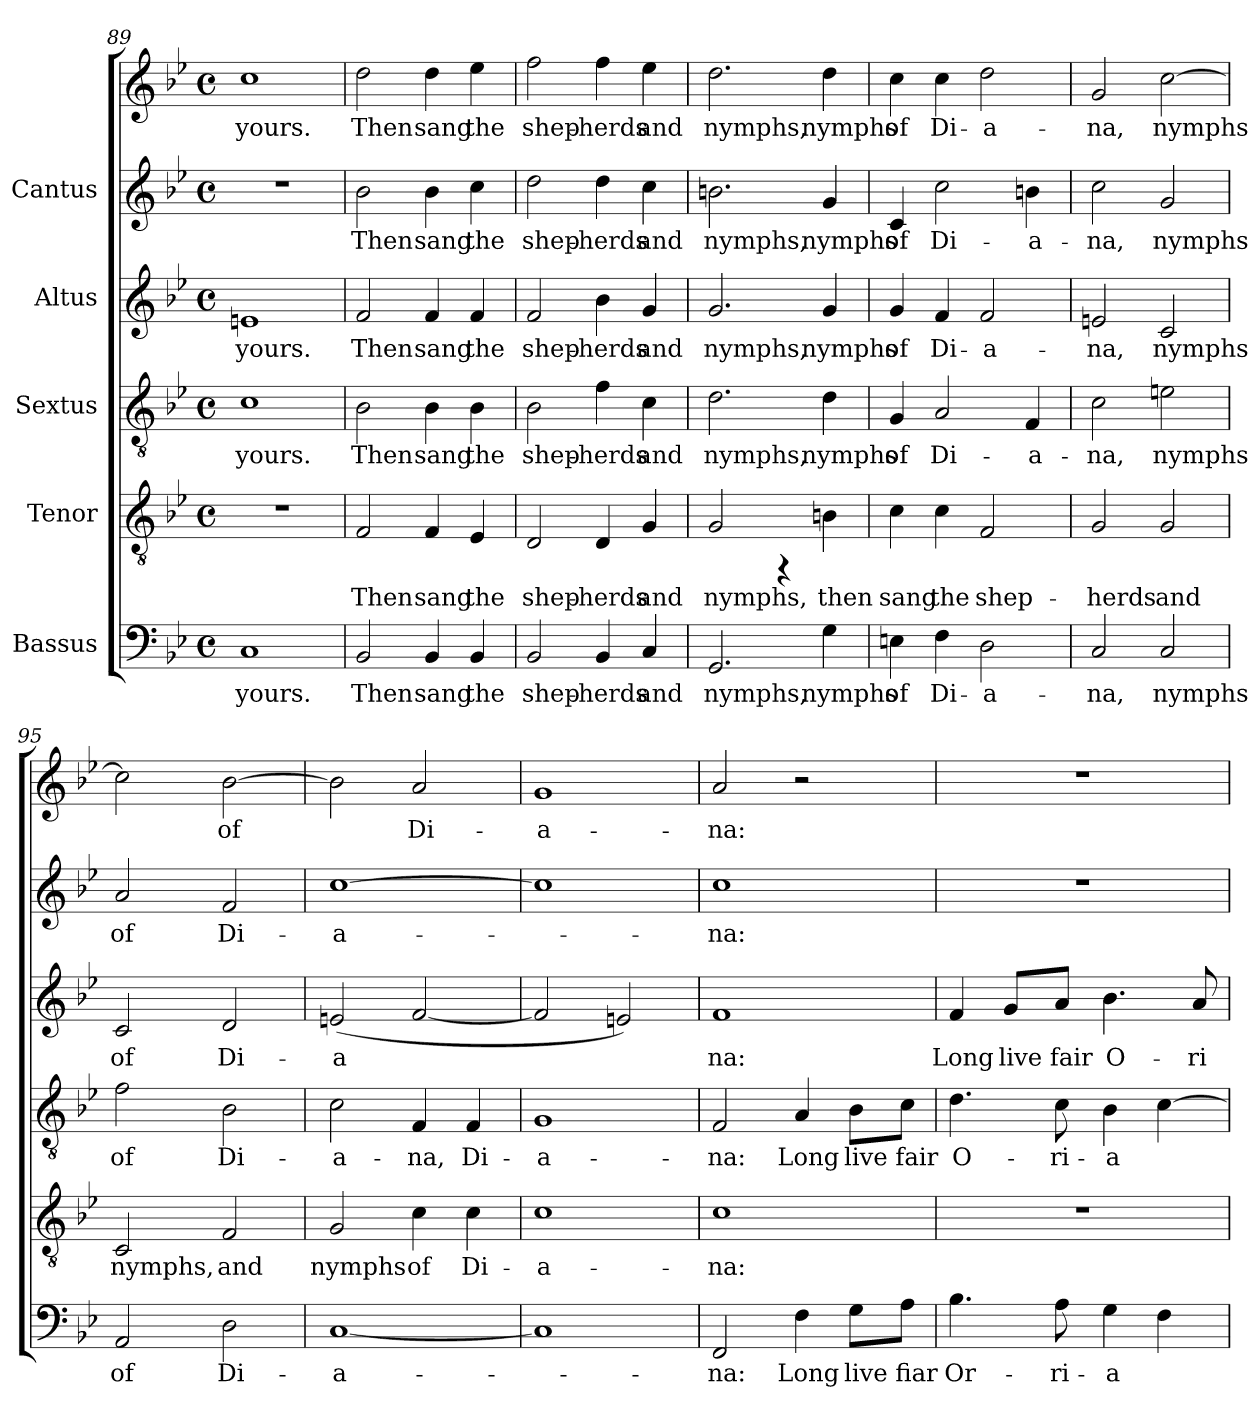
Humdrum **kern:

**kern	**text	**kern	**text	**kern	**text	**kern	**text	**kern	**text	**kern	**text
*part5	*part5	*part4	*part4	*part3	*part3	*part2	*part2	*part1	*part1	*part1	*part1
*staff6	*staff6	*staff5	*staff5	*staff4	*staff4	*staff3	*staff3	*staff2	*staff2	*staff1	*staff1
*I"Bassus	*	*I"Tenor	*	*I"Sextus	*	*I"Altus	*	*I"Cantus	*	*	*
*clefF4	*	*clefGv2	*	*clefGv2	*	*clefG2	*	*clefG2	*	*clefG2	*
*k[b-e-]	*	*k[b-e-]	*	*k[b-e-]	*	*k[b-e-]	*	*k[b-e-]	*	*k[b-e-]	*
*B-:	*	*B-:	*	*B-:	*	*B-:	*	*B-:	*	*B-:	*
*M4/4	*	*M4/4	*	*M4/4	*	*M4/4	*	*M4/4	*	*M4/4	*
*met(c)	*	*met(c)	*	*met(c)	*	*met(c)	*	*met(c)	*	*met(c)	*
*MM144	*	*MM144	*	*MM144	*	*MM144	*	*MM144	*	*MM144	*
=89	=89	=89	=89	=89	=89	=89	=89	=89	=89	=89	=89
!	!LO:LY:b:cj	!	!	!	!LO:LY:b:cj	!	!LO:LY:b:cj	!	!	!	!LO:LY:b:cj
1C	yours.	1r	.	1c	yours.	1en	yours.	1r	.	1cc	yours.
=90	=90	=90	=90	=90	=90	=90	=90	=90	=90	=90	=90
!	!LO:LY:b:cj	!	!LO:LY:b:cj	!	!LO:LY:b:cj	!	!LO:LY:b:cj	!	!LO:LY:b:cj	!	!LO:LY:b:cj
2BB-/	Then	2F/	Then	2B-\	Then	2f/	Then	2b-\	Then	2dd\	Then
!	!LO:LY:b:cj	!	!LO:LY:b:cj	!	!LO:LY:b:cj	!	!LO:LY:b:cj	!	!LO:LY:b:cj	!	!LO:LY:b:cj
4BB-/	sang	4F/	sang	4B-\	sang	4f/	sang	4b-\	sang	4dd\	sang
!	!LO:LY:b:cj	!	!LO:LY:b:cj	!	!LO:LY:b:cj	!	!LO:LY:b:cj	!	!LO:LY:b:cj	!	!LO:LY:b:cj
4BB-/	the	4E-/	the	4B-\	the	4f/	the	4cc\	the	4ee-\	the
=91	=91	=91	=91	=91	=91	=91	=91	=91	=91	=91	=91
!	!LO:LY:b:cj	!	!LO:LY:b:cj	!	!LO:LY:b:cj	!	!LO:LY:b:cj	!	!LO:LY:b:cj	!	!LO:LY:b:cj
2BB-/	shep-	2D/	shep-	2B-\	shep-	2f/	shep-	2dd\	shep-	2ff\	shep-
!	!LO:LY:b:cj	!	!LO:LY:b:cj	!	!LO:LY:b:cj	!	!LO:LY:b:cj	!	!LO:LY:b:cj	!	!LO:LY:b:cj
4BB-/	-herds	4D/	-herds	4f\	-herds	4b-\	-herds	4dd\	-herds	4ff\	-herds
!	!LO:LY:b:cj	!	!LO:LY:b:cj	!	!LO:LY:b:cj	!	!LO:LY:b:cj	!	!LO:LY:b:cj	!	!LO:LY:b:cj
4C/	and	4G/	and	4c\	and	4g/	and	4cc\	and	4ee-\	and
!!LO:LB:g=z
=92	=92	=92	=92	=92	=92	=92	=92	=92	=92	=92	=92
!	!LO:LY:b:cj	!	!LO:LY:b:cj	!	!LO:LY:b:cj	!	!LO:LY:b:cj	!	!LO:LY:b:cj	!	!LO:LY:b:cj
2.GG/	nymphs,	2G/	nymphs,	2.d\	nymphs,	2.g/	nymphs,	2.bn\	nymphs,	2.dd\	nymphs,
.	.	4rFF	.	.	.	.	.	.	.	.	.
!	!LO:LY:b:cj	!	!LO:LY:b:cj	!	!LO:LY:b:cj	!	!LO:LY:b:cj	!	!LO:LY:b:cj	!	!LO:LY:b:cj
4G\	nymphs	4Bn\	then	4d\	nymphs	4g/	nymphs	4g/	nymphs	4dd\	nymphs
=93	=93	=93	=93	=93	=93	=93	=93	=93	=93	=93	=93
!	!LO:LY:b:cj	!	!LO:LY:b:cj	!	!LO:LY:b:cj	!	!LO:LY:b:cj	!	!LO:LY:b:cj	!	!LO:LY:b:cj
4En\	of	4c\	sang	4G/	of	4g/	of	4c/	-of	4cc\	of
!	!LO:LY:b:cj	!	!LO:LY:b:cj	!	!LO:LY:b:cj	!	!LO:LY:b:cj	!	!LO:LY:b:cj	!	!LO:LY:b:cj
4F\	Di-	4c\	the	2A/	Di-	4f/	Di-	2cc\	Di-	4cc\	Di-
!	!LO:LY:b:cj	!	!LO:LY:b:cj	!	!	!	!LO:LY:b:cj	!	!	!	!LO:LY:b:cj
2D\	-a-	2F/	shep-	.	.	2f/	-a-	.	.	2dd\	-a-
!	!	!	!	!	!LO:LY:b:cj	!	!	!	!LO:LY:b:cj	!	!
.	.	.	.	4F/	-a-	.	.	4bn\	-a-	.	.
=94	=94	=94	=94	=94	=94	=94	=94	=94	=94	=94	=94
!	!LO:LY:b:cj	!	!LO:LY:b:cj	!	!LO:LY:b:cj	!	!LO:LY:b:cj	!	!LO:LY:b:cj	!	!LO:LY:b:cj
2C/	-na,	2G/	-herds	2c\	-na,	2en/	-na,	2cc\	na,	2g/	-na,
!	!LO:LY:b:cj	!	!LO:LY:b:cj	!	!LO:LY:b:cj	!	!LO:LY:b:cj	!	!LO:LY:b:cj	!	!LO:LY:b:cj
2C/	nymphs	2G/	and	2en\	nymphs	2c/	nymphs	2g/	nymphs	[>2cc\	nymphs
=95	=95	=95	=95	=95	=95	=95	=95	=95	=95	=95	=95
!	!LO:LY:b:cj	!	!LO:LY:b:cj	!	!LO:LY:b:cj	!	!LO:LY:b:cj	!	!LO:LY:b:cj	!	!LO:LY:b:cj
2AA/	of	2C/	nymphs,	2f\	of	2c/	of	2a/	of	2cc\]	.
!	!LO:LY:b:cj	!	!LO:LY:b:cj	!	!LO:LY:b:cj	!	!LO:LY:b:cj	!	!LO:LY:b:cj	!	!LO:LY:b:cj
2D\	Di-	2F/	and	2B-\	Di-	2d/	Di-	2f/	Di-	[>2b-\	of
=96	=96	=96	=96	=96	=96	=96	=96	=96	=96	=96	=96
!	!LO:LY:b:cj	!	!LO:LY:b:cj	!	!LO:LY:b:cj	!	!LO:LY:b:cj	!	!LO:LY:b:cj	!	!LO:LY:b:cj
[<1C	-a-	2G/	nymphs	2c\	-a-	(<2en/	-a-	[>1cc	-a-	2b-\]	-
!	!	!	!LO:LY:b:cj	!	!LO:LY:b:cj	!	!LO:LY:b:cj	!	!	!	!LO:LY:b:cj
.	.	4c\	of	4F/	-na,	[<2f/	--	.	.	2a/	Di-
!	!	!	!LO:LY:b:cj	!	!LO:LY:b:cj	!	!	!	!	!	!
.	.	4c\	Di-	4F/	Di-	.	.	.	.	.	.
=97	=97	=97	=97	=97	=97	=97	=97	=97	=97	=97	=97
!	!	!	!LO:LY:b:cj	!	!LO:LY:b:cj	!	!	!	!	!	!LO:LY:b:cj
1C]	.	1c	-a-	1G	-a-	2f/]	.	1cc]	.	1g	-a-
.	.	.	.	.	.	2en/)	.	.	.	.	.
!!LO:PB:g=z
=98	=98	=98	=98	=98	=98	=98	=98	=98	=98	=98	=98
!	!LO:LY:b:cj	!	!LO:LY:b:cj	!	!LO:LY:b:cj	!	!LO:LY:b:cj	!	!LO:LY:b:cj	!	!LO:LY:b:cj
2FF/	-na:	1c	-na:	2F/	-na:	1f	-na:	1cc	na:	2a/	-na:
!	!LO:LY:b:cj	!	!	!	!LO:LY:b:cj	!	!	!	!	!	!
4F\	Long	.	.	4A/	Long	.	.	.	.	2r	.
!	!LO:LY:b:cj	!	!	!	!LO:LY:b:cj	!	!	!	!	!	!
8G\L	live	.	.	8B-\L	live	.	.	.	.	.	.
!	!LO:LY:b:cj	!	!	!	!LO:LY:b:cj	!	!	!	!	!	!
8A\J	fiar	.	.	8c\J	fair	.	.	.	.	.	.
=99	=99	=99	=99	=99	=99	=99	=99	=99	=99	=99	=99
!	!LO:LY:b:cj	!	!	!	!LO:LY:b:cj	!	!LO:LY:b:cj	!	!	!	!
4.B-\	Or-	1r	.	4.d\	O-	4f/	Long	1r	.	1r	.
!	!	!	!	!	!	!	!LO:LY:b:cj	!	!	!	!
.	.	.	.	.	.	8g/L	live	.	.	.	.
!	!LO:LY:b:cj	!	!	!	!LO:LY:b:cj	!	!LO:LY:b:cj	!	!	!	!
8A\	-ri-	.	.	8c\	-ri-	8a/J	fair	.	.	.	.
!	!LO:LY:b:cj	!	!	!	!LO:LY:b:cj	!	!LO:LY:b:cj	!	!	!	!
4G\	-a-	.	.	4B-\	-a-	4.b-\	O-	.	.	.	.
!	!LO:LY:b:cj	!	!	!	!LO:LY:b:cj	!	!	!	!	!	!
4F\	--	.	.	[>4c\	--	.	.	.	.	.	.
!	!	!	!	!	!	!	!LO:LY:b:cj	!	!	!	!
.	.	.	.	.	.	8a/	-ri-	.	.	.	.
=	=	=	=	=	=	=	=	=	=	=	=
*-	*-	*-	*-	*-	*-	*-	*-	*-	*-	*-	*-
